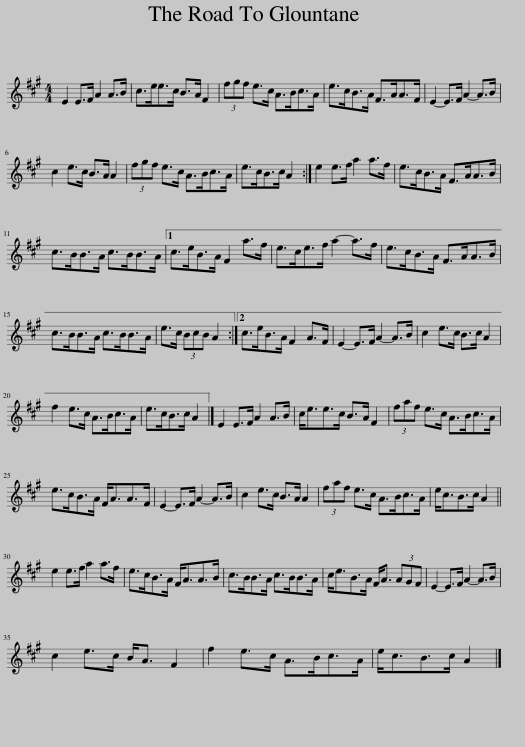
X:1
L:1/8
M:4/4
I:linebreak $
K:A
V:1 treble
V:1
 E2 E>F A2 A>B | c>ee>c B>A F2 | (3fgf e>c A>Bc>A | e>cB>A F>AA>F | E2- E>F A2- A>B |$ %5
 c2 e>c B>A A2 | (3fgf e>c A>Bc>A | e>cB>c A2 :| e2 e>f a2 a>f | e>cB>A F>AA>B |$ %10
 c>BB>A c>BB>A |1 c>eB>A F2 a>f | e>ce>f a2- a>f | e>cB>A F>AA>B |$ c>BB>A c>BB>A | %15
 e>c (3BcB A2 :|2 c>eB>A F2 A>F | E2- E>F A2- A>B | c2 e>c B>c A2 |$ f2 e>c A>Bc>A | %20
 e>cB>c A2 |] E2 E>F A2 A>B | c<ee>c B>A F2 | (3faf e>c A>Bc>A |$ e>cB>A F<AA>F | %25
 E2- E>F A2- A>B | c2 e>c B>A A2 | (3faf e>c A>Bc>A | e<cB>c A2 ||$ e2 e>f a2 a>f | %30
 e>cB>A F<AA>B | c>BB>A c>BB>A | c<eB>A F<A (3AGF | E2- E>F A2- A>B |$ c2 e>c B<A F2 | %35
 f2 e>c A>Bc>A | e<cB>c A2 |] %37
